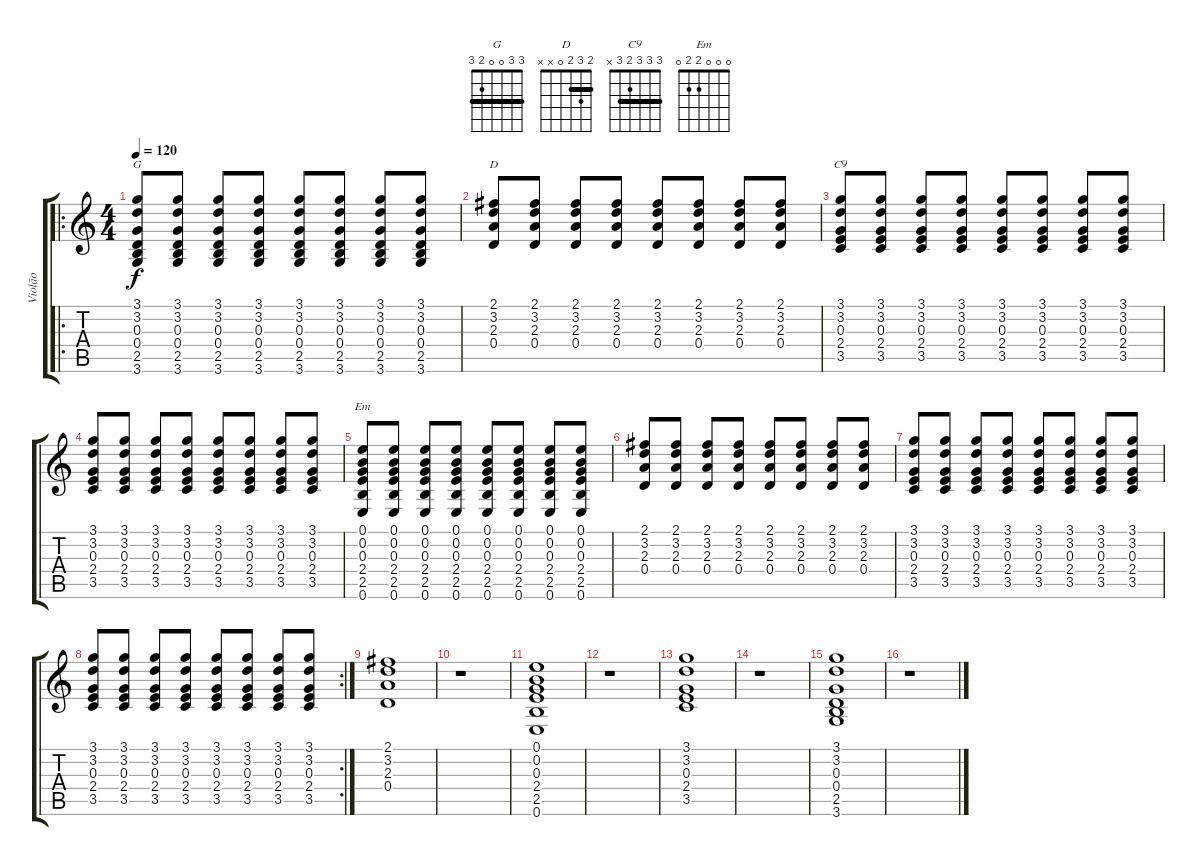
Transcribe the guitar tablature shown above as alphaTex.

\track ("Violão" "Violão") {instrument acousticguitarsteel}
\staff {score tabs}
\tuning (E4 B3 G3 D3 A2 E2) {hide}
\chord ("G" 3 3 0 0 2 3) {barre 3}
\chord ("D" 2 3 2 0 x x) {barre 2}
\chord ("C9" 3 3 3 2 3 x) {barre 3}
\chord ("Em" 0 0 0 2 2 0)
\ro
\ts (4 4)
\tempo 120
\clef g2
\ks c
(3.1 3.2 0.3 0.4 2.5 3.6).8{ch "G" dy f} (3.1 3.2 0.3 0.4 2.5 3.6).8 (3.1 3.2 0.3 0.4 2.5 3.6).8 (3.1 3.2 0.3 0.4 2.5 3.6).8 (3.1 3.2 0.3 0.4 2.5 3.6).8 (3.1 3.2 0.3 0.4 2.5 3.6).8 (3.1 3.2 0.3 0.4 2.5 3.6).8 (3.1 3.2 0.3 0.4 2.5 3.6).8 |
(2.1 3.2 2.3 0.4).8{ch "D"} (2.1 3.2 2.3 0.4).8 (2.1 3.2 2.3 0.4).8 (2.1 3.2 2.3 0.4).8 (2.1 3.2 2.3 0.4).8 (2.1 3.2 2.3 0.4).8 (2.1 3.2 2.3 0.4).8 (2.1 3.2 2.3 0.4).8 |
(3.1 3.2 0.3 2.4 3.5).8{ch "C9"} (3.1 3.2 0.3 2.4 3.5).8 (3.1 3.2 0.3 2.4 3.5).8 (3.1 3.2 0.3 2.4 3.5).8 (3.1 3.2 0.3 2.4 3.5).8 (3.1 3.2 0.3 2.4 3.5).8 (3.1 3.2 0.3 2.4 3.5).8 (3.1 3.2 0.3 2.4 3.5).8 |
(3.1 3.2 0.3 2.4 3.5).8 (3.1 3.2 0.3 2.4 3.5).8 (3.1 3.2 0.3 2.4 3.5).8 (3.1 3.2 0.3 2.4 3.5).8 (3.1 3.2 0.3 2.4 3.5).8 (3.1 3.2 0.3 2.4 3.5).8 (3.1 3.2 0.3 2.4 3.5).8 (3.1 3.2 0.3 2.4 3.5).8 |
(0.1 0.2 0.3 2.4 2.5 0.6).8{ch "Em"} (0.1 0.2 0.3 2.4 2.5 0.6).8 (0.1 0.2 0.3 2.4 2.5 0.6).8 (0.1 0.2 0.3 2.4 2.5 0.6).8 (0.1 0.2 0.3 2.4 2.5 0.6).8 (0.1 0.2 0.3 2.4 2.5 0.6).8 (0.1 0.2 0.3 2.4 2.5 0.6).8 (0.1 0.2 0.3 2.4 2.5 0.6).8 |
(2.1 3.2 2.3 0.4).8 (2.1 3.2 2.3 0.4).8 (2.1 3.2 2.3 0.4).8 (2.1 3.2 2.3 0.4).8 (2.1 3.2 2.3 0.4).8 (2.1 3.2 2.3 0.4).8 (2.1 3.2 2.3 0.4).8 (2.1 3.2 2.3 0.4).8 |
(3.1 3.2 0.3 2.4 3.5).8 (3.1 3.2 0.3 2.4 3.5).8 (3.1 3.2 0.3 2.4 3.5).8 (3.1 3.2 0.3 2.4 3.5).8 (3.1 3.2 0.3 2.4 3.5).8 (3.1 3.2 0.3 2.4 3.5).8 (3.1 3.2 0.3 2.4 3.5).8 (3.1 3.2 0.3 2.4 3.5).8 |
\rc 2
(3.1 3.2 0.3 2.4 3.5).8 (3.1 3.2 0.3 2.4 3.5).8 (3.1 3.2 0.3 2.4 3.5).8 (3.1 3.2 0.3 2.4 3.5).8 (3.1 3.2 0.3 2.4 3.5).8 (3.1 3.2 0.3 2.4 3.5).8 (3.1 3.2 0.3 2.4 3.5).8 (3.1 3.2 0.3 2.4 3.5).8 |
(2.1 3.2 2.3 0.4).1 |
r.1 |
(0.1 0.2 0.3 2.4 2.5 0.6).1 |
r.1 |
(3.1 3.2 0.3 2.4 3.5).1 |
r.1 |
(3.1 3.2 0.3 0.4 2.5 3.6).1 |
r.1
